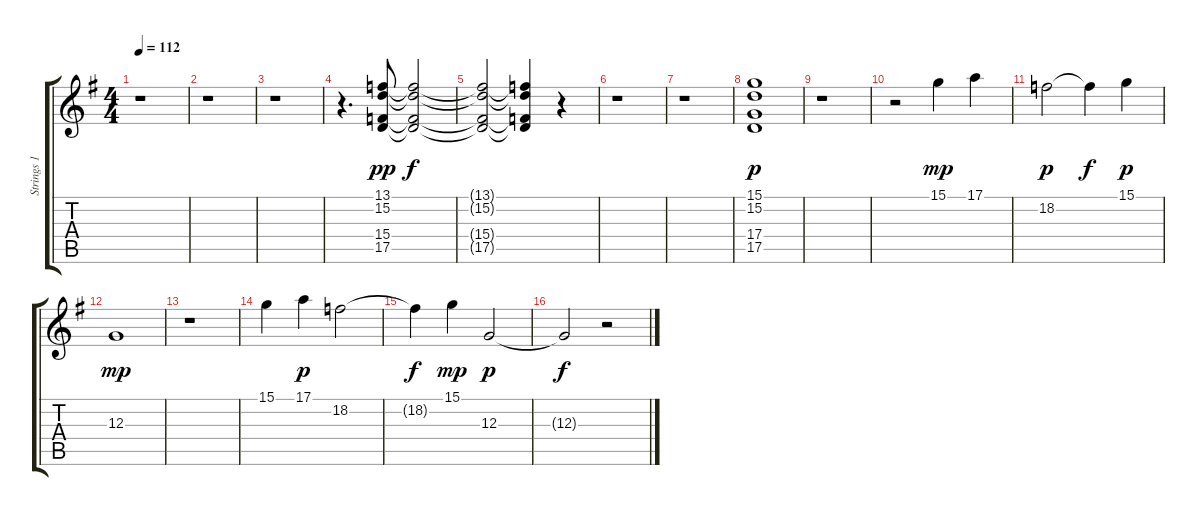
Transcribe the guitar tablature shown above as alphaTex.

\track ("Strings 1" "Strings 1") {instrument stringensemble1}
\staff {score tabs}
\tuning (E4 B3 G3 D3 A2 E2) {hide}
\ts (4 4)
\tempo 112
\clef g2
\ks g
r.1{dy pp instrument stringensemble1} |
r.1 |
r.1 |
r.4{d} (13.1 15.2 15.4 17.5).8 (13.1{t} 15.2{t} 15.4{t} 17.5{t}).2{dy f} |
(13.1{t} 15.2{t} 15.4{t} 17.5{t}).2 (13.1{t} 15.2{t} 15.4{t} 17.5{t}).4 r.4 |
r.1 |
r.1 |
(15.1 15.2 17.4 17.5).1{dy p} |
r.1 |
r.2 15.1.4{dy mp} 17.1.4 |
18.2.2{dy p} 18.2{t}.4{dy f} 15.1.4{dy p} |
12.3.1{dy mp} |
r.1 |
15.1.4 17.1.4{dy p} 18.2.2 |
18.2{t}.4{dy f} 15.1.4{dy mp} 12.3.2{dy p} |
12.3{t}.2{dy f} r.2
